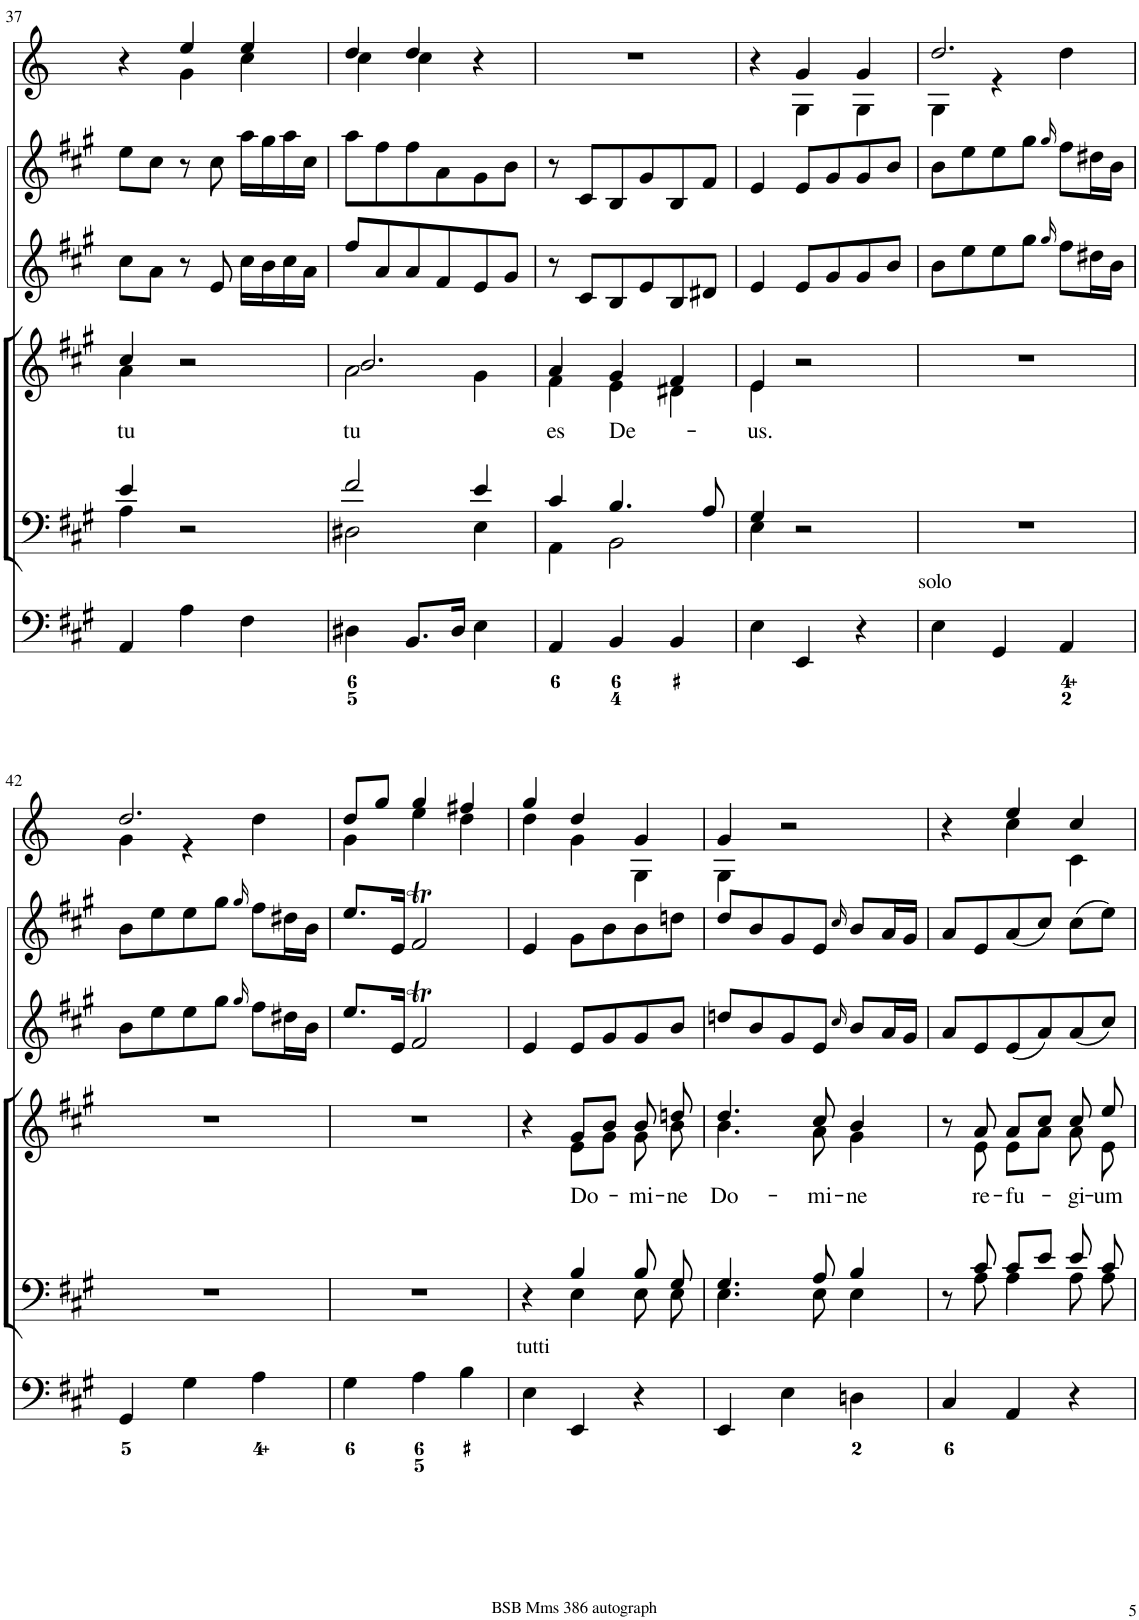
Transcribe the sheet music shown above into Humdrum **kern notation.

**kern	**kern	**kern	**text	**kern	**kern	**kern
*part6	*part5	*part4	*part4	*part3	*part2	*part1
*staff6	*staff5	*staff4	*staff4	*staff3	*staff2	*staff1
*I"Organ	*I"Voice	*I"Voice	*	*I"Violin	*I"Violini	*I"Corni in A
*	*	*	*	*I'Vln	*I'Vln	*
!!LO:PB:g=z
*clefF4	*clefF4	*clefG2	*	*clefG2	*clefG2	*clefG2
*	*	*	*	*	*	*Trd2c3
*k[f#c#g#]	*k[f#c#g#]	*k[f#c#g#]	*	*k[f#c#g#]	*k[f#c#g#]	*k[]
*M3/4	*M3/4	*M3/4	*	*M3/4	*M3/4	*M3/4
=37	=37	=37	=37	=37	=37	=37
*	*^	*	*	*	*	*
!	!	!	!	!LO:LY:b	!	!	!
*	*	*	*^	*	*	*	*^
4AA/	4e/	4A\	4cc#/	4a\	tu	8cc#\L	8ee\L	4r	4ryy
.	.	.	.	.	.	8a\J	8cc#\J	.	.
4A\	2r	2ryy	2r	2ryy	.	8r	8r	4ee/	4g\
.	.	.	.	.	.	8e/	8cc#\	.	.
4F#\	.	.	.	.	.	16cc#\LL	16aa\LL	4ee/	4cc\
.	.	.	.	.	.	16b\	16gg#\	.	.
.	.	.	.	.	.	16cc#\	16aa\	.	.
.	.	.	.	.	.	16a\JJ	16cc#\JJ	.	.
=38	=38	=38	=38	=38	=38	=38	=38	=38	=38
!	!	!	!	!	!LO:LY:b	!	!	!	!
4D#X\	2f#/	2D#X\	2.b/	2a\	tu	8ff#/L	8aa\L	4dd/	4cc\
.	.	.	.	.	.	8a/	8ff#\	.	.
8.BB/L	.	.	.	.	.	8a/	8ff#\	4dd/	4cc\
.	.	.	.	.	.	8f#/	8a\	.	.
16D#/Jk	.	.	.	.	.	.	.	.	.
4E\	4e/	4E\	.	4g#\	.	8e/	8g#\	4r	4ryy
.	.	.	.	.	.	8g#/J	8b\J	.	.
*	*	*	*	*	*	*	*	*v	*v
=39	=39	=39	=39	=39	=39	=39	=39	=39
!	!	!	!	!	!LO:LY:b	!	!	!
4AA/	4c#/	4AA\	4a/	4f#\	es	8r	8r	2.r
.	.	.	.	.	.	8c#/L	8c#/L	.
!	!	!	!	!	!LO:LY:b	!	!	!
4BB/	4.B/	2BB\	4g#/	4e\	De-	8B/	8B/	.
.	.	.	.	.	.	8e/	8g#/	.
4BB/	.	.	4f#/	4d#X\	.	8B/	8B/	.
.	8A/	.	.	.	.	8d#X/J	8f#/J	.
=40	=40	=40	=40	=40	=40	=40	=40	=40
!	!	!	!	!	!LO:LY:b	!	!	!
*	*	*	*	*	*	*	*	*^
4E\	4G#/	4E\	4e/	4e\	-us.	4e/	4e/	4r	4ryy
4EE/	2r	2ryy	2r	2ryy	.	8e/L	8e/L	4g/	4G\
.	.	.	.	.	.	8g#/	8g#/	.	.
4r	.	.	.	.	.	8g#/	8g#/	4g/	4G\
.	.	.	.	.	.	8b/J	8b/J	.	.
*	*v	*v	*	*	*	*	*	*	*
*	*	*v	*v	*	*	*	*	*
=41	=41	=41	=41	=41	=41	=41	=41
!LO:TX:a:t=solo	!	!	!	!	!	!	!
4E\	2.r	2.r	.	8b\L	8b\L	2.dd/	4G\
.	.	.	.	8ee\	8ee\	.	.
4GG#/	.	.	.	8ee\	8ee\	.	4r
.	.	.	.	8gg#\J	8gg#\J	.	.
.	.	.	.	16qgg#/	16qgg#/	.	.
4AA/	.	.	.	8ff#\L	8ff#\L	.	4dd\
.	.	.	.	16dd#X\L	16dd#X\L	.	.
.	.	.	.	16b\JJ	16b\JJ	.	.
!!LO:LB:g=z	!!
=42	=42	=42	=42	=42	=42	=42	=42
4GG#/	2.r	2.r	.	8b\L	8b\L	2.dd/	4g\
.	.	.	.	8ee\	8ee\	.	.
4G#\	.	.	.	8ee\	8ee\	.	4r
.	.	.	.	8gg#\J	8gg#\J	.	.
.	.	.	.	16qgg#/	16qgg#/	.	.
4A\	.	.	.	8ff#\L	8ff#\L	.	4dd\
.	.	.	.	16dd#X\L	16dd#X\L	.	.
.	.	.	.	16b\JJ	16b\JJ	.	.
=43	=43	=43	=43	=43	=43	=43	=43
4G#\	2.r	2.r	.	8.ee/L	8.ee/L	8dd/L	4g\
.	.	.	.	.	.	8gg/J	.
.	.	.	.	16e/Jk	16e/Jk	.	.
4A\	.	.	.	2f#T/	2f#T/	4gg/	4ee\
4B\	.	.	.	.	.	4ff#X/	4dd\
=44	=44	=44	=44	=44	=44	=44	=44
*	*^	*^	*	*	*	*	*
!LO:TX:a:t=tutti	!	!	!	!	!	!	!	!	!
4E\	4r	4ryy	4r	4ryy	.	4e/	4e/	4gg/	4dd\
!	!	!	!	!	!LO:LY:b	!	!	!	!
4EE/	4B/	4E\	8g#/L	8e\L	Do-	8e/L	8g#\L	4dd/	4g\
.	.	.	8b/J	8g#\J	.	8g#/	8b\	.	.
!	!	!	!	!	!LO:LY:b	!	!	!	!
4r	8B/	8E\	8b/	8g#\	-mi-	8g#/	8b\	4g/	4G\
!	!	!	!	!	!LO:LY:b	!	!	!	!
.	8G#/	8E\	8ddn/	8b\	-ne	8b/J	8ddn\J	.	.
=45	=45	=45	=45	=45	=45	=45	=45	=45	=45
!	!	!	!	!	!LO:LY:b	!	!	!	!
4EE/	4.G#/	4.E\	4.dd/	4.b\	Do-	8ddn/L	8dd/L	4g/	4G\
.	.	.	.	.	.	8b/	8b/	.	.
4E\	.	.	.	.	.	8g#/	8g#/	2r	2ryy
!	!	!	!	!	!LO:LY:b	!	!	!	!
.	8A/	8E\	8cc#/	8a\	-mi-	8e/J	8e/J	.	.
.	.	.	.	.	.	16qcc#/	16qcc#/	.	.
!	!	!	!	!	!LO:LY:b	!	!	!	!
4Dn\	4B/	4E\	4b/	4g#\	-ne	8b/L	8b/L	.	.
.	.	.	.	.	.	16a/L	16a/L	.	.
.	.	.	.	.	.	16g#/JJ	16g#/JJ	.	.
=46	=46	=46	=46	=46	=46	=46	=46	=46	=46
4C#/	8r	8ryy	8r	8ryy	.	8a/L	8a/L	4r	4ryy
!	!	!	!	!	!LO:LY:b	!	!	!	!
.	8c#/	8A\	8a/	8e\	re-	8e/	8e/	.	.
!	!	!	!	!	!LO:LY:b	!	!	!	!
4AA/	8c#/L	4A\	8a/L	8e\L	-fu-	(8e/	(8a/	4ee/	4cc\
.	8e/J	.	8cc#/J	8a\J	.	8a/)	8cc#/J)	.	.
!	!	!	!	!	!LO:LY:b	!	!	!	!
4r	8e/	8A\	8cc#/	8a\	-gi-	(8a/	(8cc#\L	4cc/	4c\
!	!	!	!	!	!LO:LY:b	!	!	!	!
.	8c#/	8A\	8ee/	8e\	-um	8cc#/J)	8ee\J)	.	.
*	*v	*v	*	*	*	*	*	*v	*v
*	*	*v	*v	*	*	*	*
=	=	=	=	=	=	=
*-	*-	*-	*-	*-	*-	*-
